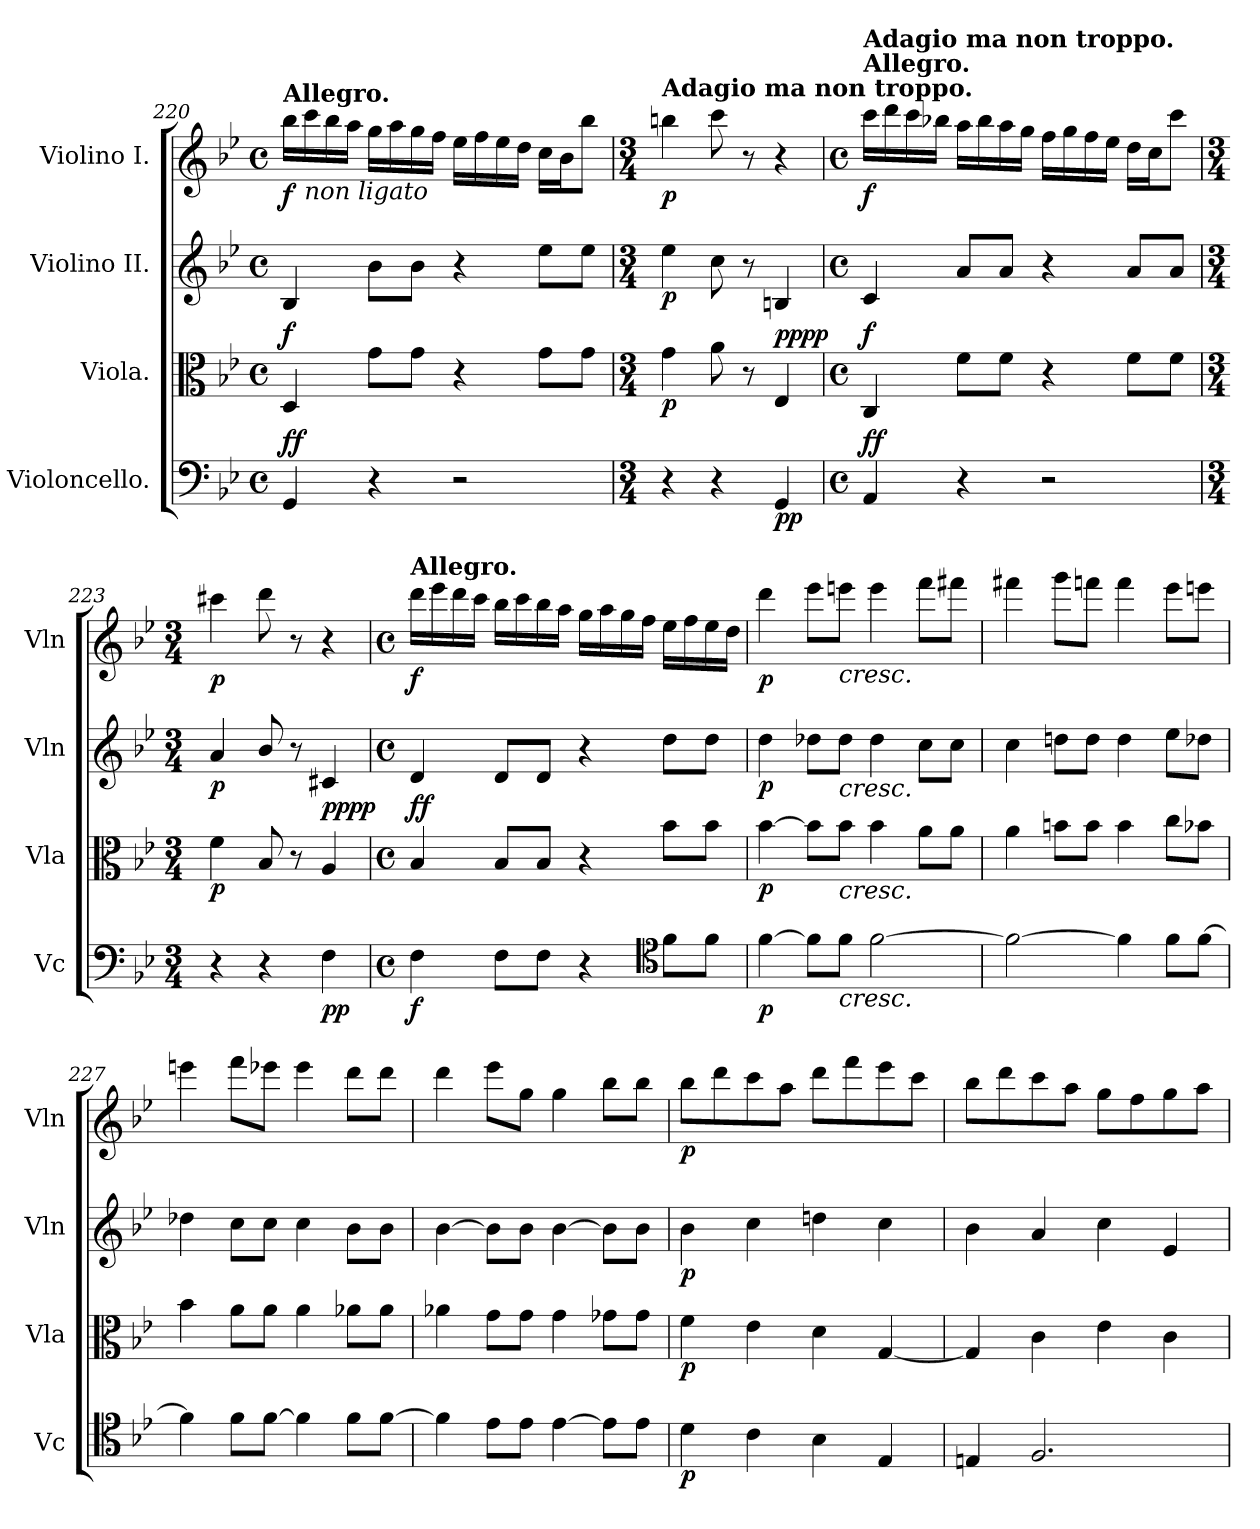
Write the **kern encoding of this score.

**kern	**dynam	**kern	**dynam	**kern	**dynam	**kern	**dynam
*part4	*part4	*part3	*part3	*part2	*part2	*part1	*part1
*staff4	*staff4	*staff3	*staff3	*staff2	*staff2	*staff1	*staff1
*I"Violoncello.	*	*I"Viola.	*	*I"Violino II.	*	*I"Violino I.	*
*I'Vc	*	*I'Vla	*	*I'Vln	*	*I'Vln	*
*clefF4	*	*clefC3	*	*clefG2	*	*clefG2	*
*k[b-e-]	*	*k[b-e-]	*	*k[b-e-]	*	*k[b-e-]	*
*B-:	*	*B-:	*	*B-:	*	*B-:	*
*M4/4	*	*M4/4	*	*M4/4	*	*M4/4	*
*met(c)	*	*met(c)	*	*met(c)	*	*met(c)	*
=220	=220	=220	=220	=220	=220	=220	=220
!	!	!	!	!	!	!LO:TX:a:B:t=Allegro.	!
!	!LO:DY:b	!	!	!	!	!	!
!	!LO:DY:n=1:a	!	!LO:DY:a	!	!	!	!LO:DY:b
4GG/	f f	4D/	f	4B-/	.	16bb-\LL	f
!	!	!	!	!	!	!LO:TX:b:i:t=non ligato	!
.	.	.	.	.	.	16ccc\	.
.	.	.	.	.	.	16bb-\	.
.	.	.	.	.	.	16aa\JJ	.
4r	.	8g\L	.	8b-\L	.	16gg\LL	.
.	.	.	.	.	.	16aa\	.
.	.	8g\J	.	8b-\J	.	16gg\	.
.	.	.	.	.	.	16ff\JJ	.
2r	.	4r	.	4r	.	16ee-\LL	.
.	.	.	.	.	.	16ff\	.
.	.	.	.	.	.	16ee-\	.
.	.	.	.	.	.	16dd\JJ	.
.	.	8g\L	.	8ee-\L	.	16cc\LL	.
.	.	.	.	.	.	16b-\J	.
.	.	8g\J	.	8ee-\J	.	8bb-\J	.
=221	=221	=221	=221	=221	=221	=221	=221
*M3/4	*	*M3/4	*	*M3/4	*	*M3/4	*
!	!	!	!	!	!	!LO:TX:a:B:t=Adagio ma non troppo.	!
!	!	!	!LO:DY:b	!	!LO:DY:b	!	!LO:DY:b
4r	.	4g\	p	4ee-\	p	4bbn\	p
4r	.	8a\	.	8cc\	.	8ccc\	.
.	.	8r	.	8r	.	8r	.
!	!LO:DY:b	!	!LO:DY:a	!	!	!	!
!	!	!	!LO:DY:n=1:b	!	!	!	!
4GG/	pp	4E-/	pp pp	4Bn/	.	4r	.
=222	=222	=222	=222	=222	=222	=222	=222
*M4/4	*	*M4/4	*	*M4/4	*	*M4/4	*
*met(c)	*	*met(c)	*	*met(c)	*	*met(c)	*
!	!	!	!	!	!	!LO:TX:a:B:t=Allegro.	!
!	!	!	!	!	!	!LO:TX:a:B:t=Adagio ma non troppo.	!
!	!LO:DY:b	!	!	!	!	!	!
!	!LO:DY:n=1:a	!	!LO:DY:a	!	!	!	!LO:DY:b
4AA/	f f	4C/	f	4c/	.	16ccc\LL	f
.	.	.	.	.	.	16ddd\	.
.	.	.	.	.	.	16ccc\	.
.	.	.	.	.	.	16bb-X\JJ	.
4r	.	8f\L	.	8a/L	.	16aa\LL	.
.	.	.	.	.	.	16bb-\	.
.	.	8f\J	.	8a/J	.	16aa\	.
.	.	.	.	.	.	16gg\JJ	.
2r	.	4r	.	4r	.	16ff\LL	.
.	.	.	.	.	.	16gg\	.
.	.	.	.	.	.	16ff\	.
.	.	.	.	.	.	16ee-\JJ	.
.	.	8f\L	.	8a/L	.	16dd\LL	.
.	.	.	.	.	.	16cc\J	.
.	.	8f\J	.	8a/J	.	8ccc\J	.
=223	=223	=223	=223	=223	=223	=223	=223
*M3/4	*	*M3/4	*	*M3/4	*	*M3/4	*
!	!	!	!LO:DY:b	!	!LO:DY:b	!	!LO:DY:b
4r	.	4f\	p	4a/	p	4ccc#X\	p
4r	.	8B-/	.	8b-/	.	8ddd\	.
.	.	8r	.	8r	.	8r	.
!	!LO:DY:b	!	!LO:DY:b	!	!	!	!
!	!	!	!LO:DY:n=1:a	!	!	!	!
4F\	pp	4A/	pp pp	4c#X/	.	4r	.
=224	=224	=224	=224	=224	=224	=224	=224
*M4/4	*	*M4/4	*	*M4/4	*	*M4/4	*
*met(c)	*	*met(c)	*	*met(c)	*	*met(c)	*
!	!	!	!	!	!	!LO:TX:a:B:t=Allegro.	!
!	!LO:DY:b	!	!LO:DY:a	!	!	!	!
!	!	!	!LO:DY:n=1:b	!	!	!	!LO:DY:b
4F\	f	4B-/	f f	4d/	.	16ddd\LL	f
.	.	.	.	.	.	16eee-\	.
.	.	.	.	.	.	16ddd\	.
.	.	.	.	.	.	16ccc\JJ	.
8F\L	.	8B-/L	.	8d/L	.	16bb-\LL	.
.	.	.	.	.	.	16ccc\	.
8F\J	.	8B-/J	.	8d/J	.	16bb-\	.
.	.	.	.	.	.	16aa\JJ	.
4r	.	4r	.	4r	.	16gg\LL	.
.	.	.	.	.	.	16aa\	.
.	.	.	.	.	.	16gg\	.
.	.	.	.	.	.	16ff\JJ	.
*clefC4	*	*	*	*	*	*	*
8f\L	.	8b-\L	.	8dd\L	.	16ee-\LL	.
.	.	.	.	.	.	16ff\	.
8f\J	.	8b-\J	.	8dd\J	.	16ee-\	.
.	.	.	.	.	.	16dd\JJ	.
=225	=225	=225	=225	=225	=225	=225	=225
!	!LO:DY:b	!	!LO:DY:b	!	!LO:DY:b	!	!LO:DY:b
[4f\	p	[4b-\	p	4dd\	p	4ddd\	p
8f\L]	.	8b-\L]	.	8dd-X\L	.	8eee-\L	.
!	!	!	!	!	!	!LO:TX:b:i:t=cresc.	!
!	!	!	!	!LO:TX:b:i:t=cresc.	!	!	!
!	!	!LO:TX:b:i:t=cresc.	!	!	!	!	!
!LO:TX:b:i:t=cresc.	!	!	!	!	!	!	!
8f\J	.	8b-\J	.	8dd-\J	.	8eeen\J	.
[2f\	.	4b-\	.	4dd-\	.	4eee\	.
.	.	8a\L	.	8cc\L	.	8fff\L	.
.	.	8a\J	.	8cc\J	.	8fff#X\J	.
=226	=226	=226	=226	=226	=226	=226	=226
2f\_	.	4a\	.	4cc\	.	4fff#X\	.
.	.	8bn\L	.	8ddn\L	.	8ggg\L	.
.	.	8b\J	.	8dd\J	.	8fffn\J	.
4f\]	.	4b\	.	4dd\	.	4fff\	.
8f\L	.	8cc\L	.	8ee-\L	.	8eee-\L	.
[8f\J	.	8b-X\J	.	8dd-X\J	.	8eeen\J	.
=227	=227	=227	=227	=227	=227	=227	=227
4f\]	.	4b-\	.	4dd-X\	.	4eeen\	.
8f\L	.	8a\L	.	8cc\L	.	8fff\L	.
[8f\J	.	8a\J	.	8cc\J	.	8eee-X\J	.
4f\]	.	4a\	.	4cc\	.	4eee-\	.
8f\L	.	8a-X\L	.	8b-\L	.	8ddd\L	.
[8f\J	.	8a-\J	.	8b-\J	.	8ddd\J	.
=228	=228	=228	=228	=228	=228	=228	=228
4f\]	.	4a-X\	.	[4b-\	.	4ddd\	.
8e-\L	.	8g\L	.	8b-\L]	.	8eee-\L	.
8e-\J	.	8g\J	.	8b-\J	.	8gg\J	.
[4e-\	.	4g\	.	[4b-\	.	4gg\	.
8e-\L]	.	8g-X\L	.	8b-\L]	.	8bb-\L	.
8e-\J	.	8g-\J	.	8b-\J	.	8bb-\J	.
=229	=229	=229	=229	=229	=229	=229	=229
!	!LO:DY:b	!	!LO:DY:b	!	!LO:DY:b	!	!LO:DY:b
4d\	p	4f\	p	4b-\	p	8bb-\L	p
.	.	.	.	.	.	8ddd\	.
4c\	.	4e-\	.	4cc\	.	8ccc\	.
.	.	.	.	.	.	8aa\J	.
4B-\	.	4d\	.	4ddn\	.	8ddd\L	.
.	.	.	.	.	.	8fff\	.
4E-/	.	[4G/	.	4cc\	.	8eee-\	.
.	.	.	.	.	.	8ccc\J	.
=230	=230	=230	=230	=230	=230	=230	=230
4En/	.	4G/]	.	4b-\	.	8bb-\L	.
.	.	.	.	.	.	8ddd\	.
2.F/	.	4c\	.	4a/	.	8ccc\	.
.	.	.	.	.	.	8aa\J	.
.	.	4e-\	.	4cc\	.	8gg\L	.
.	.	.	.	.	.	8ff\	.
.	.	4c\	.	4e-/	.	8gg\	.
.	.	.	.	.	.	8aa\J	.
=	=	=	=	=	=	=	=
*-	*-	*-	*-	*-	*-	*-	*-
